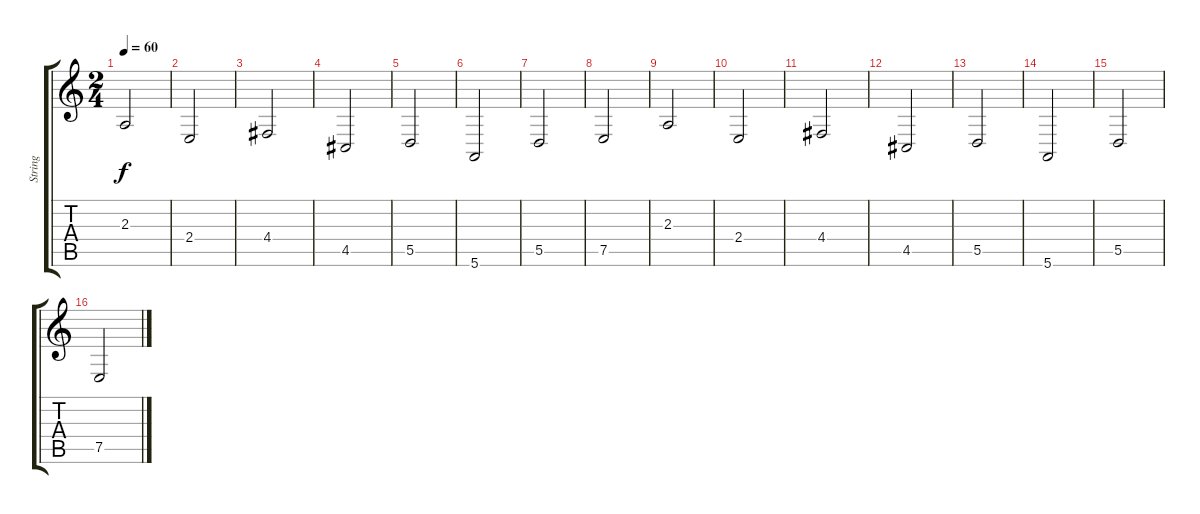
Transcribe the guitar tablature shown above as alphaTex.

\track ("String" "String") {instrument synthstrings1}
\staff {score tabs}
\tuning (E4 B3 G3 D3 A2 E2) {hide}
\ts (2 4)
\tempo 60
\clef g2
\ks c
2.3.2{dy f} |
2.4.2 |
4.4.2 |
4.5.2 |
5.5.2 |
5.6.2 |
5.5.2 |
7.5.2 |
2.3.2 |
2.4.2 |
4.4.2 |
4.5.2 |
5.5.2 |
5.6.2 |
5.5.2 |
7.5.2
